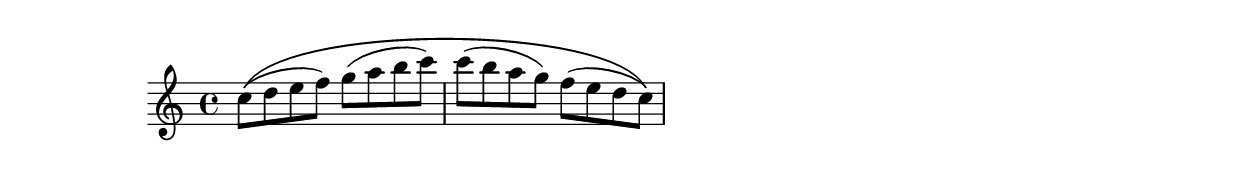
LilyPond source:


\version "2.7.32"
\header{
    texidoc="@code{PhrasingSlur}s go over normal slurs."
}

\layout { ragged-right = ##t }

\relative c''{
    c8 \( (d e f) g ( a b c)
	  c ( b a g) f ( e d c)\)
}

